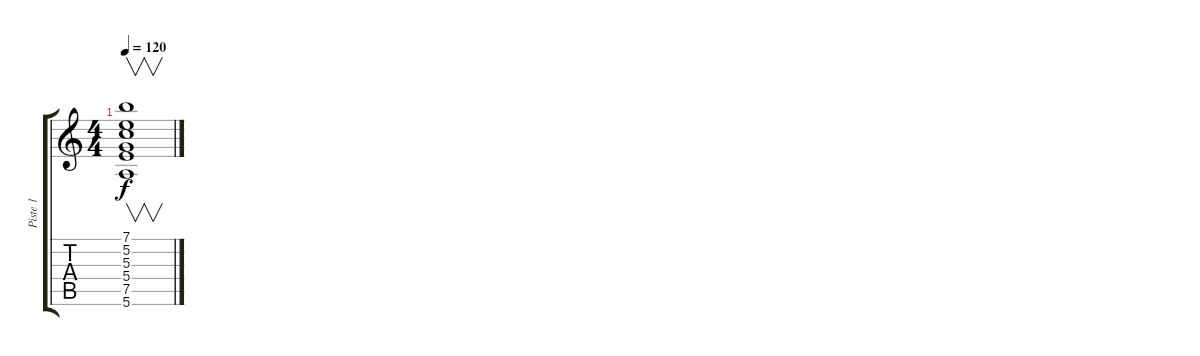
\track ("Piste 1" "Piste 1") {instrument electricguitarclean}
\staff {score tabs}
\tuning (E4 B3 G3 D3 A2 E2) {hide}
\ts (4 4)
\tempo 120
\clef g2
\ks c
(7.1 5.2 5.3 5.4 7.5 5.6).1{v dy f}
